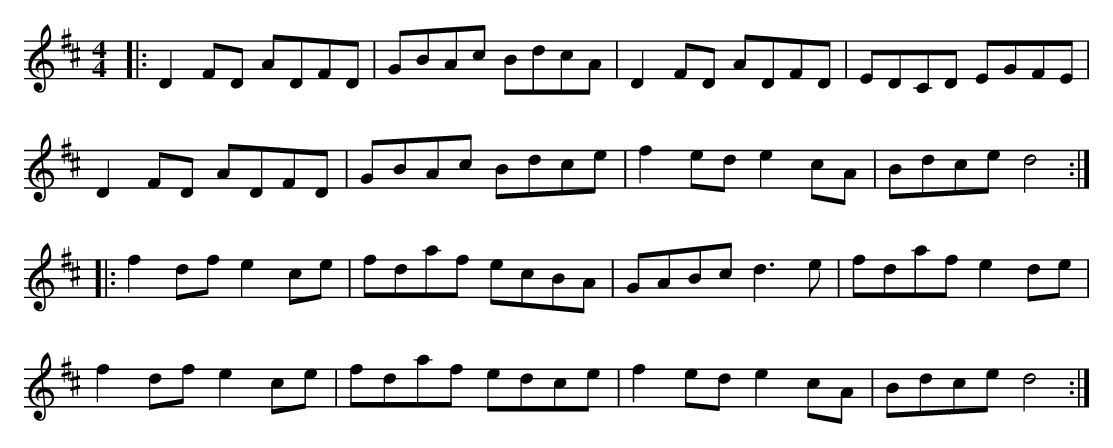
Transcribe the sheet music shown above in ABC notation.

X:1
M:4/4
K:D
|:D2FD ADFD|GBAc BdcA|D2FD ADFD|EDCD EGFE|
D2FD ADFD|GBAc Bdce|f2ed e2cA|Bdce d4:|
|:f2df e2ce|fdaf ecBA|GABc d3e|fdaf e2de|
f2df e2ce|fdaf edce|f2ed e2cA|Bdce d4:|
